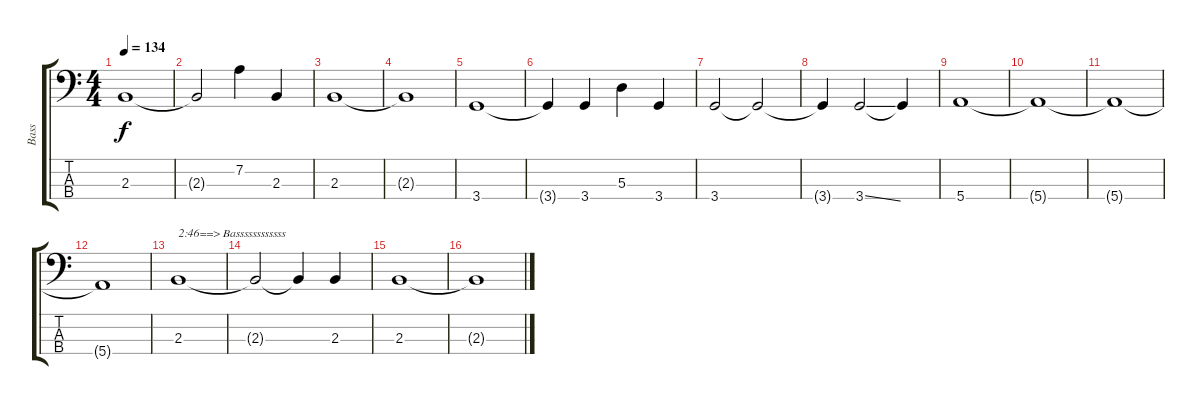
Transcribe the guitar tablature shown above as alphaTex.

\track ("Bass" "Bass") {instrument electricbasspick}
\staff {score tabs}
\tuning (G2 D2 A1 E1) {hide}
\ts (4 4)
\tempo 134
\clef f4
\ks c
2.3.1{dy f} |
2.3{t}.2 7.2.4 2.3.4 |
2.3.1 |
2.3{t}.1 |
3.4.1 |
3.4{t}.4 3.4.4 5.3.4 3.4.4 |
3.4.2 3.4{t}.2 |
3.4{t}.4 3.4{ss}.2 3.4{t}.4 |
5.4.1 |
5.4{t}.1 |
5.4{t}.1 |
5.4{t}.1 |
2.3.1{txt "2:46==> Bassssssssssss"} |
2.3{t}.2 2.3{t}.4 2.3.4 |
2.3.1 |
2.3{t}.1
